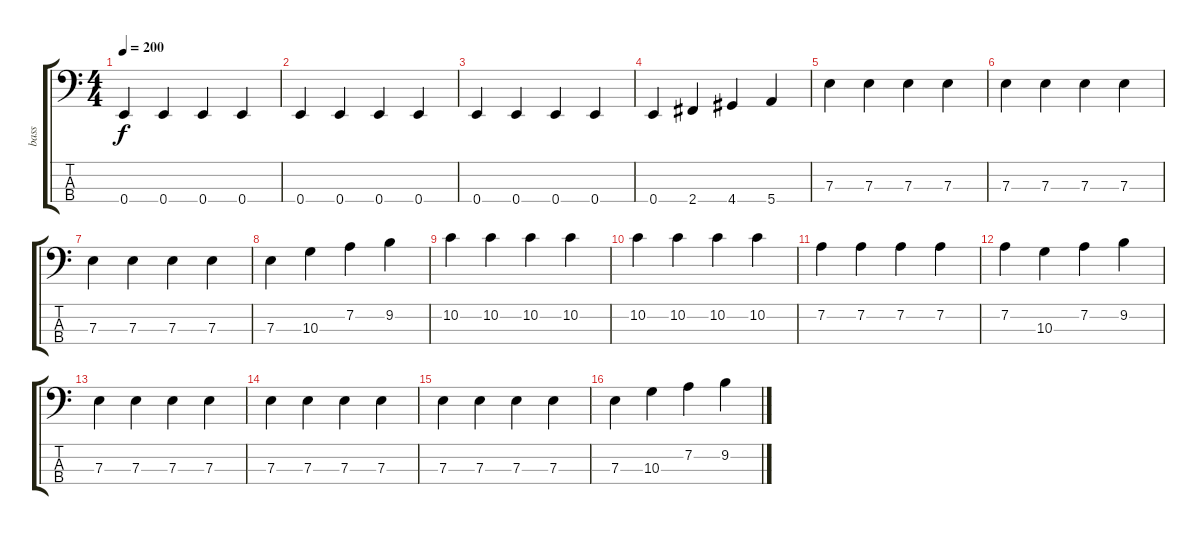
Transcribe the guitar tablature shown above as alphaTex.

\track ("bass" "bass") {instrument electricbasspick}
\staff {score tabs}
\tuning (G2 D2 A1 E1) {hide}
\ts (4 4)
\tempo 200
\clef f4
\ks c
0.4.4{dy f} 0.4.4 0.4.4 0.4.4 |
0.4.4 0.4.4 0.4.4 0.4.4 |
0.4.4 0.4.4 0.4.4 0.4.4 |
0.4.4 2.4.4 4.4.4 5.4.4 |
7.3.4 7.3.4 7.3.4 7.3.4 |
7.3.4 7.3.4 7.3.4 7.3.4 |
7.3.4 7.3.4 7.3.4 7.3.4 |
7.3.4 10.3.4 7.2.4 9.2.4 |
10.2.4 10.2.4 10.2.4 10.2.4 |
10.2.4 10.2.4 10.2.4 10.2.4 |
7.2.4 7.2.4 7.2.4 7.2.4 |
7.2.4 10.3.4 7.2.4 9.2.4 |
7.3.4 7.3.4 7.3.4 7.3.4 |
7.3.4 7.3.4 7.3.4 7.3.4 |
7.3.4 7.3.4 7.3.4 7.3.4 |
7.3.4 10.3.4 7.2.4 9.2.4
